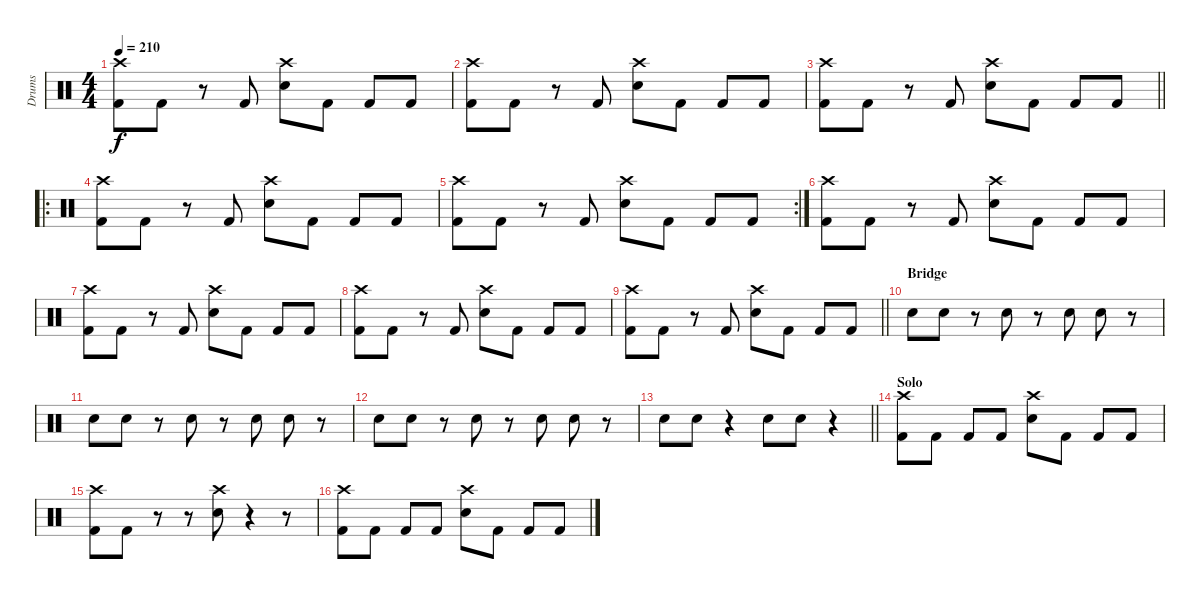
\track ("Drums" "Drums") {instrument percussion}
\staff {score}
\articulation defaults
\ts (4 4)
\tempo 210
\clef neutral
\ks c
("Crash high (hit)" "Kick (hit) 2").8{dy f} "Kick (hit) 2".8 r.8 "Kick (hit) 2".8 ("Crash high (hit)" "Electric Snare (hit)").8 "Kick (hit) 2".8 "Kick (hit) 2".8 "Kick (hit) 2".8 |
("Crash high (hit)" "Kick (hit) 2").8 "Kick (hit) 2".8 r.8 "Kick (hit) 2".8 ("Crash high (hit)" "Electric Snare (hit)").8 "Kick (hit) 2".8 "Kick (hit) 2".8 "Kick (hit) 2".8 |
\barLineRight lightlight
("Crash high (hit)" "Kick (hit) 2").8 "Kick (hit) 2".8 r.8 "Kick (hit) 2".8 ("Crash high (hit)" "Electric Snare (hit)").8 "Kick (hit) 2".8 "Kick (hit) 2".8 "Kick (hit) 2".8 |
\ro
("Crash high (hit)" "Kick (hit) 2").8 "Kick (hit) 2".8 r.8 "Kick (hit) 2".8 ("Crash high (hit)" "Electric Snare (hit)").8 "Kick (hit) 2".8 "Kick (hit) 2".8 "Kick (hit) 2".8 |
\rc 2
("Crash high (hit)" "Kick (hit) 2").8 "Kick (hit) 2".8 r.8 "Kick (hit) 2".8 ("Crash high (hit)" "Electric Snare (hit)").8 "Kick (hit) 2".8 "Kick (hit) 2".8 "Kick (hit) 2".8 |
("Crash high (hit)" "Kick (hit) 2").8 "Kick (hit) 2".8 r.8 "Kick (hit) 2".8 ("Crash high (hit)" "Electric Snare (hit)").8 "Kick (hit) 2".8 "Kick (hit) 2".8 "Kick (hit) 2".8 |
("Crash high (hit)" "Kick (hit) 2").8 "Kick (hit) 2".8 r.8 "Kick (hit) 2".8 ("Crash high (hit)" "Electric Snare (hit)").8 "Kick (hit) 2".8 "Kick (hit) 2".8 "Kick (hit) 2".8 |
("Crash high (hit)" "Kick (hit) 2").8 "Kick (hit) 2".8 r.8 "Kick (hit) 2".8 ("Crash high (hit)" "Electric Snare (hit)").8 "Kick (hit) 2".8 "Kick (hit) 2".8 "Kick (hit) 2".8 |
\barLineRight lightlight
("Crash high (hit)" "Kick (hit) 2").8 "Kick (hit) 2".8 r.8 "Kick (hit) 2".8 ("Crash high (hit)" "Electric Snare (hit)").8 "Kick (hit) 2".8 "Kick (hit) 2".8 "Kick (hit) 2".8 |
\section ("" "Bridge")
"Electric Snare (hit)".8 "Electric Snare (hit)".8 r.8 "Electric Snare (hit)".8 r.8 "Electric Snare (hit)".8 "Electric Snare (hit)".8 r.8 |
"Electric Snare (hit)".8 "Electric Snare (hit)".8 r.8 "Electric Snare (hit)".8 r.8 "Electric Snare (hit)".8 "Electric Snare (hit)".8 r.8 |
"Electric Snare (hit)".8 "Electric Snare (hit)".8 r.8 "Electric Snare (hit)".8 r.8 "Electric Snare (hit)".8 "Electric Snare (hit)".8 r.8 |
\barLineRight lightlight "Electric Snare (hit)".8 "Electric Snare (hit)".8
r.4 "Electric Snare (hit)".8 "Electric Snare (hit)".8 r.4 |
\section ("" "Solo ")
("Crash high (hit)" "Kick (hit) 2").8 "Kick (hit) 2".8 "Kick (hit) 2".8 "Kick (hit) 2".8 ("Crash high (hit)" "Electric Snare (hit)").8 "Kick (hit) 2".8 "Kick (hit) 2".8 "Kick (hit) 2".8 |
("Crash high (hit)" "Kick (hit) 2").8 "Kick (hit) 2".8 r.8 r.8 ("Crash high (hit)" "Electric Snare (hit)").8 r.4 r.8 |
("Crash high (hit)" "Kick (hit) 2").8 "Kick (hit) 2".8 "Kick (hit) 2".8 "Kick (hit) 2".8 ("Crash high (hit)" "Electric Snare (hit)").8 "Kick (hit) 2".8 "Kick (hit) 2".8 "Kick (hit) 2".8
